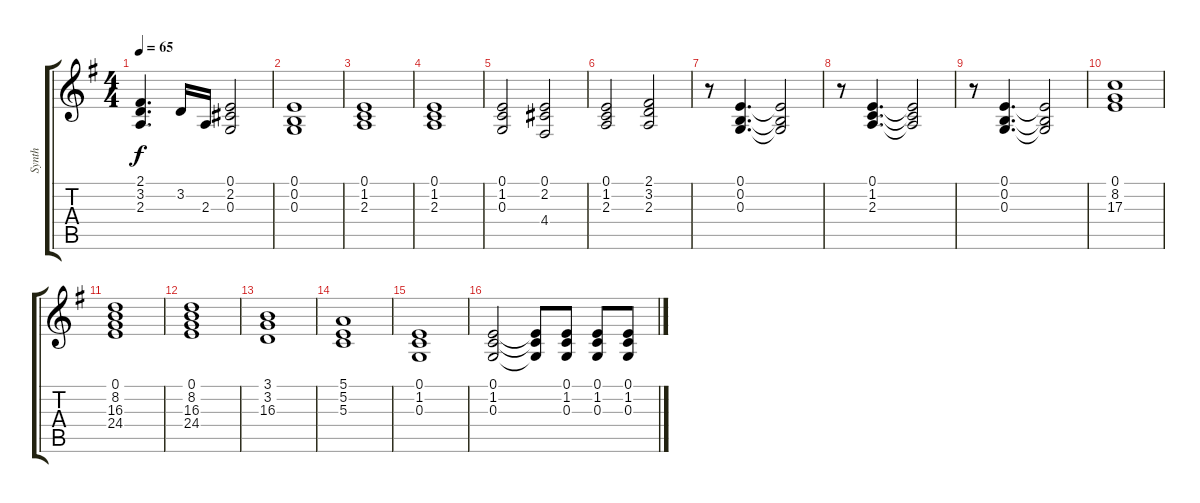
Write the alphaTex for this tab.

\track ("Synth" "Synth") {instrument stringensemble1}
\staff {score tabs}
\tuning (E4 B3 G3 D3 A2 E2) {hide}
\ts (4 4)
\tempo 65
\clef g2
\ks g
(2.1 3.2 2.3).4{d dy f} 3.2.16 2.3.16 (0.1 2.2 0.3).2 |
(0.1 0.2 0.3).1 |
(0.1 1.2 2.3).1 |
(0.1 1.2 2.3).1 |
(0.1 1.2 0.3).2 (0.1 2.2 4.4).2 |
(0.1 1.2 2.3).2 (2.1 3.2 2.3).2 |
r.8 (0.1 0.2 0.3).4{d} (0.1{t} 0.2{t} 0.3{t}).2 |
r.8 (0.1 1.2 2.3).4{d} (0.1{t} 1.2{t} 2.3{t}).2 |
r.8 (0.1 0.2 0.3).4{d} (0.1{t} 0.2{t} 0.3{t}).2 |
(0.1 8.2 17.3).1 |
(0.1 8.2 16.3 24.4).1 |
(0.1 8.2 16.3 24.4).1 |
(3.1 3.2 16.3).1 |
(5.1 5.2 5.3).1 |
(0.1 1.2 0.3).1 |
(0.1 1.2 0.3).2 (0.1{t} 1.2{t} 0.3{t}).8 (0.1 1.2 0.3).8 (0.1 1.2 0.3).8 (0.1 1.2 0.3).8
